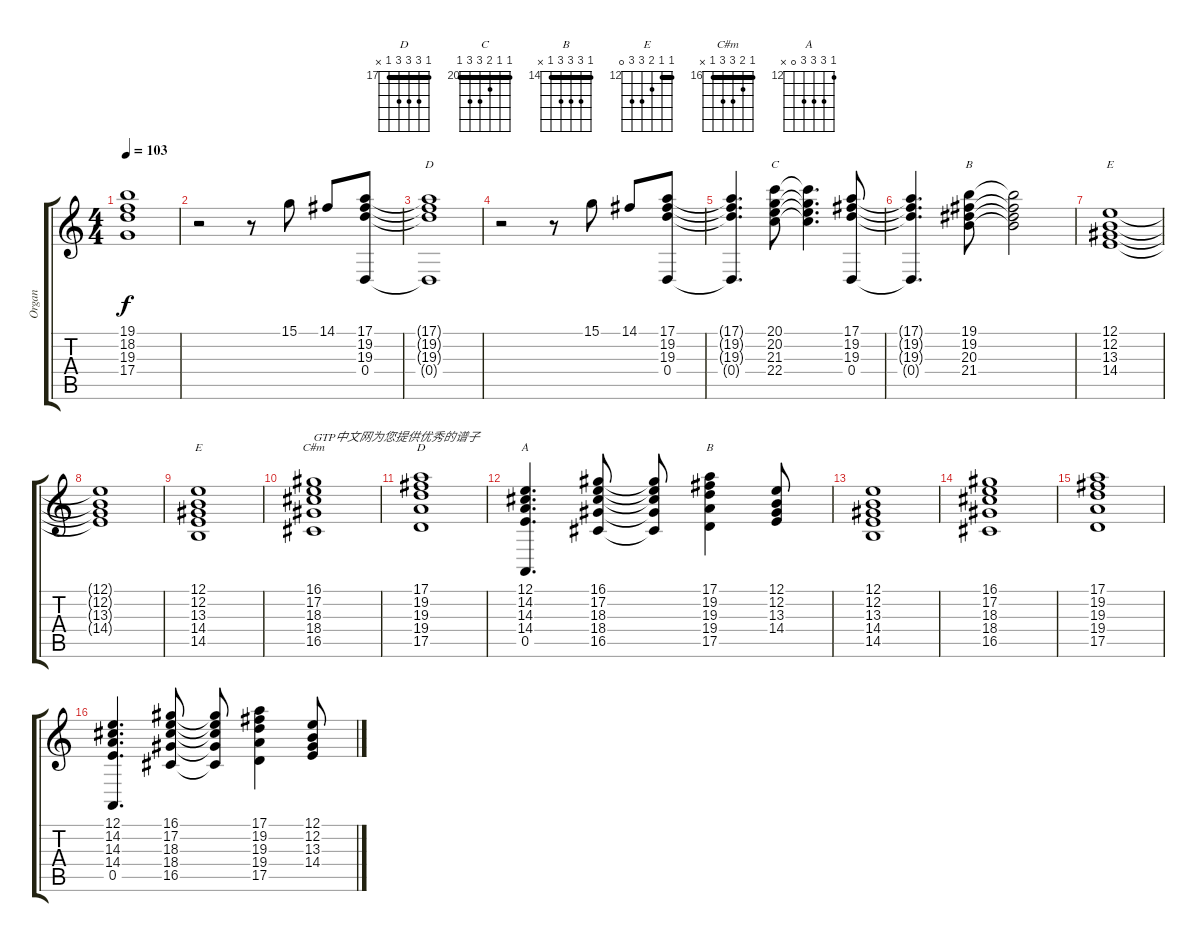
\track ("Organ" "Organ") {instrument rockorgan}
\staff {score tabs}
\tuning (E4 B3 G3 D3 A2 E2) {hide}
\chord ("D" 17 19 19 0 x x) {firstfret 17}
\chord ("C" 20 20 21 22 22 20) {firstfret 20 barre 20}
\chord ("B" 19 19 20 21 21 19) {firstfret 19 barre 19}
\chord ("E" 12 12 13 14 x x) {firstfret 12 barre 12}
\chord ("E" 12 12 13 14 14 0) {firstfret 12 barre 12}
\chord ("C#m" 16 17 18 18 16 x) {firstfret 16 barre 16}
\chord ("D" 17 19 19 19 17 x) {firstfret 17 barre 17}
\chord ("A" 12 14 14 14 0 x) {firstfret 12}
\chord ("B" 14 16 16 16 14 x) {firstfret 14 barre 14}
\ts (4 4)
\tempo 103
\clef g2
\ks c
(19.1{t} 18.2{t} 19.3{t} 17.4{t}).1{dy f} |
r.2 r.8 15.1.8 14.1.8 (17.1 19.2 19.3 0.4).8 |
(17.1{t} 19.2{t} 19.3{t} 0.4{t}).1{ch "D"} |
r.2 r.8 15.1.8 14.1.8 (17.1 19.2 19.3 0.4).8 |
(17.1{t} 19.2{t} 19.3{t} 0.4{t}).4{d} (20.1 20.2 21.3 22.4).8{ch "C"} (20.1{t} 20.2{t} 21.3{t} 22.4{t}).4{d} (17.1 19.2 19.3 0.4).8 |
(17.1{t} 19.2{t} 19.3{t} 0.4{t}).4{d} (19.1 19.2 20.3 21.4).8{ch "B"} (19.1{t} 19.2{t} 20.3{t} 21.4{t}).2 |
(12.1 12.2 13.3 14.4).1{ch "E"} |
(12.1{t} 12.2{t} 13.3{t} 14.4{t}).1 |
(12.1 12.2 13.3 14.4 14.5).1{ch "E"} |
(16.1 17.2 18.3 18.4 16.5).1{ch "C#m" txt "GTP中文网为您提供优秀的谱子"} |
(17.1 19.2 19.3 19.4 17.5).1{ch "D"} |
(12.1 14.2 14.3 14.4 0.5).4{d ch "A"} (16.1 17.2 18.3 18.4 16.5).8 (16.1{t} 17.2{t} 18.3{t} 18.4{t} 16.5{t}).8 (17.1 19.2 19.3 19.4 17.5).4{ch "B"} (12.1 12.2 13.3 14.4).8 |
(12.1 12.2 13.3 14.4 14.5).1 |
(16.1 17.2 18.3 18.4 16.5).1 |
(17.1 19.2 19.3 19.4 17.5).1 |
(12.1 14.2 14.3 14.4 0.5).4{d} (16.1 17.2 18.3 18.4 16.5).8 (16.1{t} 17.2{t} 18.3{t} 18.4{t} 16.5{t}).8 (17.1 19.2 19.3 19.4 17.5).4 (12.1 12.2 13.3 14.4).8
